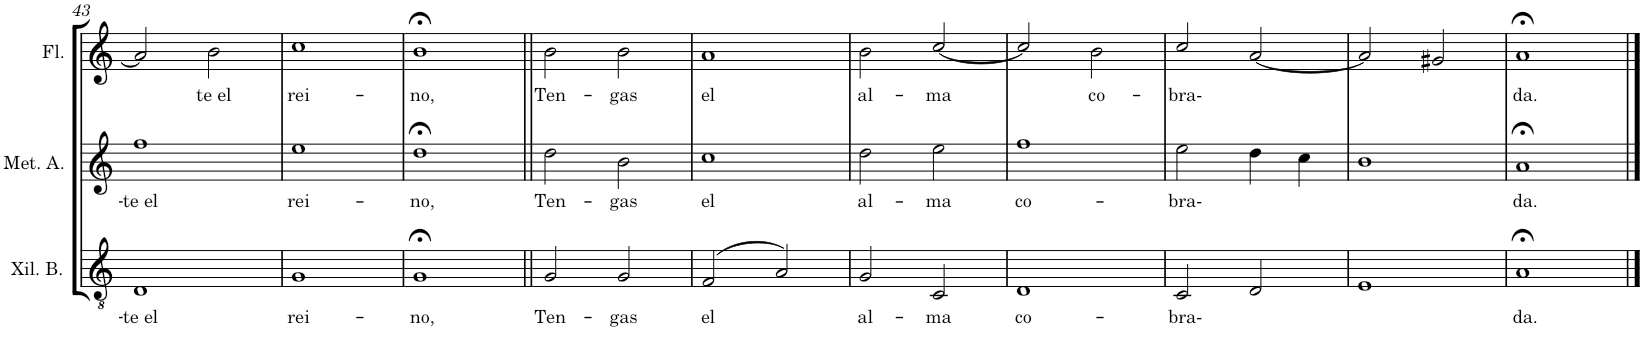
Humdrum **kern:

**kern	**text	**kern	**text	**kern	**text
*part3	*part3	*part2	*part2	*part1	*part1
*staff3	*staff3	*staff2	*staff2	*staff1	*staff1
*I"Xil Bajo	*	*I"Met Alto	*	*I"Flauta	*
*I'Xil. B.	*	*I'Met. A.	*	*I'Fl.	*
!!LO:PB:g=z
*clefGv2	*	*clefG2	*	*clefG2	*
*k[]	*	*k[]	*	*k[]	*
*C:	*	*C:	*	*C:	*
*M4/4	*	*M4/4	*	*M4/4	*
*met(c)	*	*met(c)	*	*met(c)	*
=43	=43	=43	=43	=43	=43
!	!LO:LY:b	!	!LO:LY:b	!	!
1D	-te el	1ff	-te el	2a/]	.
!	!	!	!	!	!LO:LY:b
.	.	.	.	2b\	te el
=44	=44	=44	=44	=44	=44
!	!LO:LY:b	!	!LO:LY:b	!	!LO:LY:b
1G	rei-	1ee	rei-	1cc	rei-
=45	=45	=45	=45	=45	=45
!	!LO:LY:b	!	!LO:LY:b	!	!LO:LY:b
1G;<	-no,	1dd;<	-no,	1b;<	-no,
=46||	=46||	=46||	=46||	=46||	=46||
!	!LO:LY:b	!	!LO:LY:b	!	!LO:LY:b
2G/	Ten-	2dd\	Ten-	2b\	Ten-
!	!LO:LY:b	!	!LO:LY:b	!	!LO:LY:b
2G/	-gas	2b\	-gas	2b\	-gas
=47	=47	=47	=47	=47	=47
!	!LO:LY:b	!	!LO:LY:b	!	!LO:LY:b
(>2F/	el	1cc	el	1a	el
2A/)	.	.	.	.	.
=48	=48	=48	=48	=48	=48
!	!LO:LY:b	!	!LO:LY:b	!	!LO:LY:b
2G/	al-	2dd\	al-	2b\	al-
!	!LO:LY:b	!	!LO:LY:b	!	!LO:LY:b
2C/	-ma	2ee\	-ma	[2cc/	-ma
=49	=49	=49	=49	=49	=49
!	!LO:LY:b	!	!LO:LY:b	!	!
1D	co-	1ff	co-	2cc/]	.
!	!	!	!	!	!LO:LY:b
.	.	.	.	2b\	co-
=50	=50	=50	=50	=50	=50
!	!LO:LY:b	!	!LO:LY:b	!	!LO:LY:b
2C/	-bra-	2ee\	-bra-	2cc/	-bra-
2D/	.	4dd\	.	[2a/	.
.	.	4cc\	.	.	.
=51	=51	=51	=51	=51	=51
1E	.	1b	.	2a/]	.
.	.	.	.	2g#X/	.
=52	=52	=52	=52	=52	=52
!	!LO:LY:b	!	!LO:LY:b	!	!LO:LY:b
1A;<	da.	1a;<	da.	1a;<	da.
==	==	==	==	==	==
*-	*-	*-	*-	*-	*-
